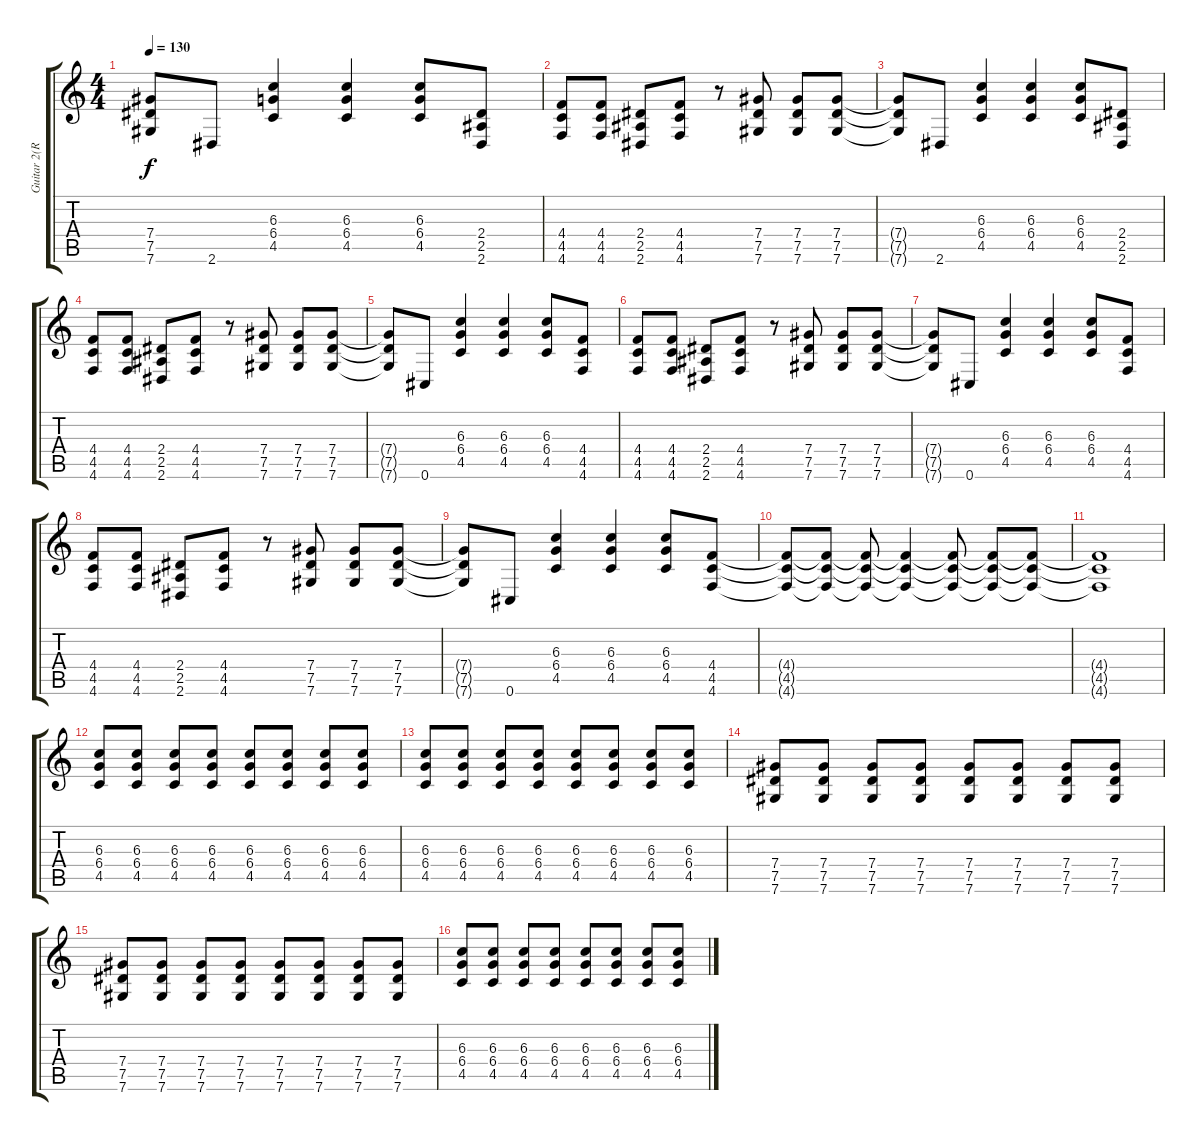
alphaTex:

\track ("Guitar 2(Rhythm)" "Guitar 2(R") {instrument distortionguitar}
\staff {score tabs}
\tuning (Eb4 Bb3 Gb3 Db3 Ab2 Db2) {hide}
\ts (4 4)
\tempo 130
\clef g2
\ks c
(7.4{t} 7.5{t} 7.6{t}).8{dy f} 2.6.8 (6.3 6.4 4.5).4 (6.3 6.4 4.5).4 (6.3 6.4 4.5).8 (2.4 2.5 2.6).8 |
(4.4 4.5 4.6).8 (4.4 4.5 4.6).8 (2.4 2.5 2.6).8 (4.4 4.5 4.6).8 r.8 (7.4 7.5 7.6).8 (7.4 7.5 7.6).8 (7.4 7.5 7.6).8 |
(7.4{t} 7.5{t} 7.6{t}).8 2.6.8 (6.3 6.4 4.5).4 (6.3 6.4 4.5).4 (6.3 6.4 4.5).8 (2.4 2.5 2.6).8 |
(4.4 4.5 4.6).8 (4.4 4.5 4.6).8 (2.4 2.5 2.6).8 (4.4 4.5 4.6).8 r.8 (7.4 7.5 7.6).8 (7.4 7.5 7.6).8 (7.4 7.5 7.6).8 |
(7.4{t} 7.5{t} 7.6{t}).8 0.6.8 (6.3 6.4 4.5).4 (6.3 6.4 4.5).4 (6.3 6.4 4.5).8 (4.4 4.5 4.6).8 |
(4.4 4.5 4.6).8 (4.4 4.5 4.6).8 (2.4 2.5 2.6).8 (4.4 4.5 4.6).8 r.8 (7.4 7.5 7.6).8 (7.4 7.5 7.6).8 (7.4 7.5 7.6).8 |
(7.4{t} 7.5{t} 7.6{t}).8 0.6.8 (6.3 6.4 4.5).4 (6.3 6.4 4.5).4 (6.3 6.4 4.5).8 (4.4 4.5 4.6).8 |
(4.4 4.5 4.6).8 (4.4 4.5 4.6).8 (2.4 2.5 2.6).8 (4.4 4.5 4.6).8 r.8 (7.4 7.5 7.6).8 (7.4 7.5 7.6).8 (7.4 7.5 7.6).8 |
(7.4{t} 7.5{t} 7.6{t}).8 0.6.8 (6.3 6.4 4.5).4 (6.3 6.4 4.5).4 (6.3 6.4 4.5).8 (4.4 4.5 4.6).8 |
(4.4{t} 4.5{t} 4.6{t}).8 (4.4{t} 4.5{t} 4.6{t}).8 (4.4{t} 4.5{t} 4.6{t}).8 (4.4{t} 4.5{t} 4.6{t}).4 (4.4{t} 4.5{t} 4.6{t}).8 (4.4{t} 4.5{t} 4.6{t}).8 (4.4{t} 4.5{t} 4.6{t}).8 |
(4.4{t} 4.5{t} 4.6{t}).1 |
(6.3 6.4 4.5).8 (6.3 6.4 4.5).8 (6.3 6.4 4.5).8 (6.3 6.4 4.5).8 (6.3 6.4 4.5).8 (6.3 6.4 4.5).8 (6.3 6.4 4.5).8 (6.3 6.4 4.5).8 |
(6.3 6.4 4.5).8 (6.3 6.4 4.5).8 (6.3 6.4 4.5).8 (6.3 6.4 4.5).8 (6.3 6.4 4.5).8 (6.3 6.4 4.5).8 (6.3 6.4 4.5).8 (6.3 6.4 4.5).8 |
(7.4 7.5 7.6).8 (7.4 7.5 7.6).8 (7.4 7.5 7.6).8 (7.4 7.5 7.6).8 (7.4 7.5 7.6).8 (7.4 7.5 7.6).8 (7.4 7.5 7.6).8 (7.4 7.5 7.6).8 |
(7.4 7.5 7.6).8 (7.4 7.5 7.6).8 (7.4 7.5 7.6).8 (7.4 7.5 7.6).8 (7.4 7.5 7.6).8 (7.4 7.5 7.6).8 (7.4 7.5 7.6).8 (7.4 7.5 7.6).8 |
(6.3 6.4 4.5).8 (6.3 6.4 4.5).8 (6.3 6.4 4.5).8 (6.3 6.4 4.5).8 (6.3 6.4 4.5).8 (6.3 6.4 4.5).8 (6.3 6.4 4.5).8 (6.3 6.4 4.5).8
